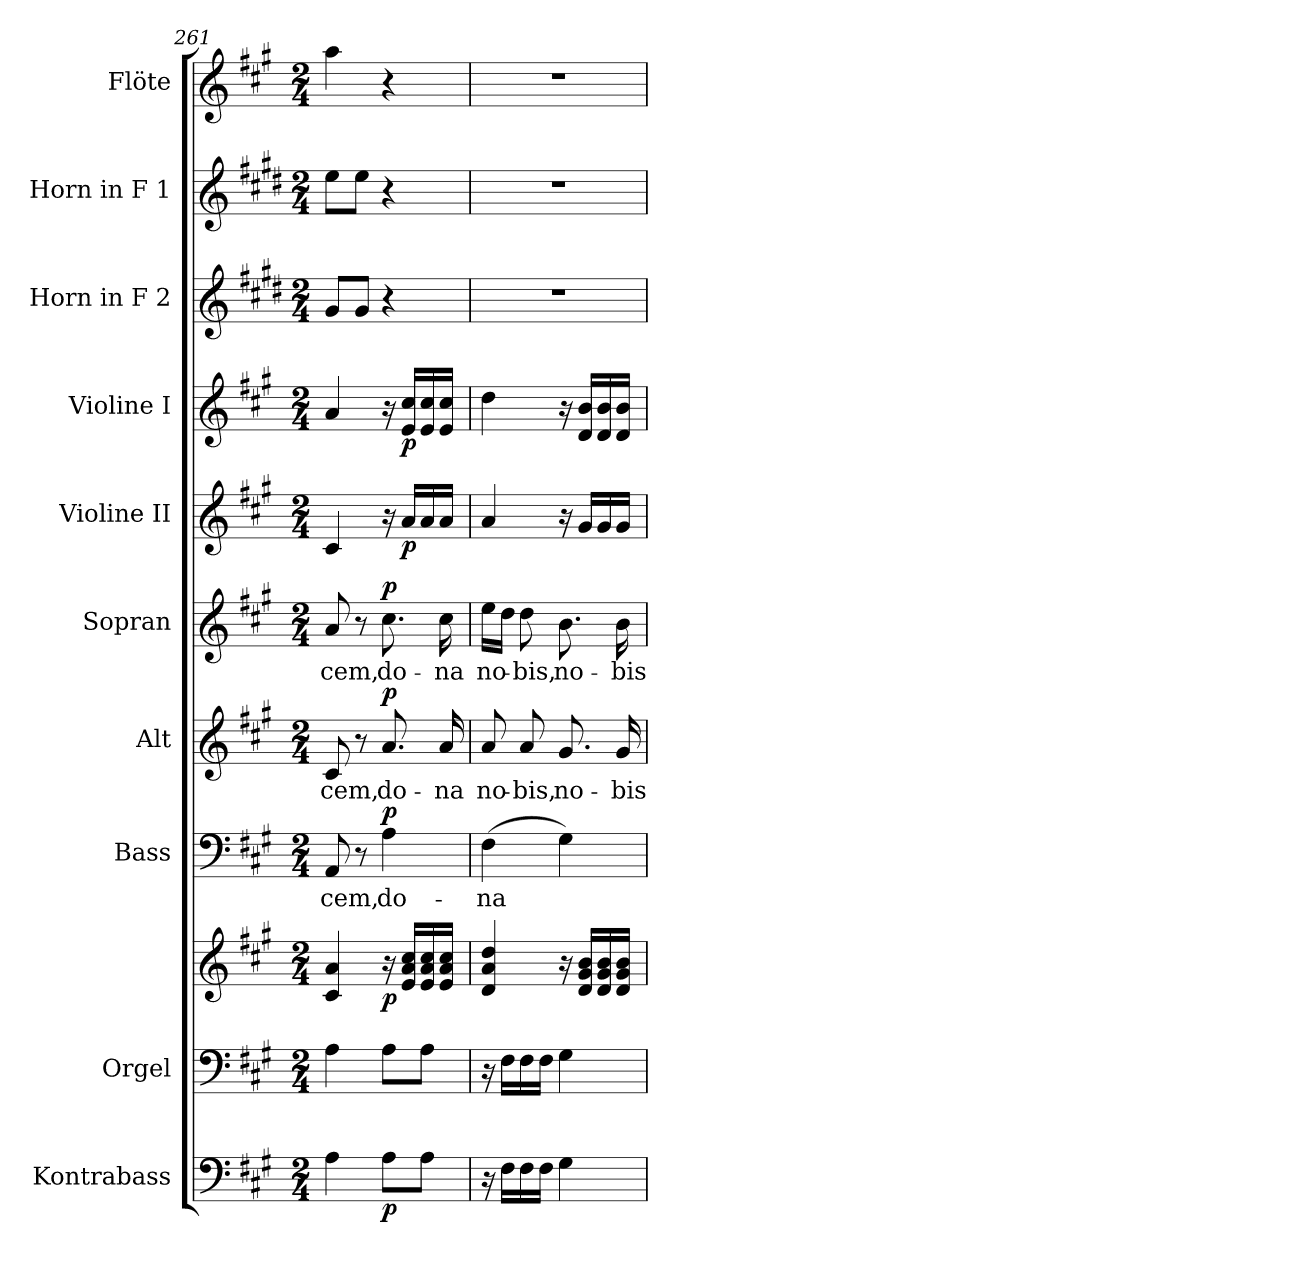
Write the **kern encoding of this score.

**kern	**dynam	**kern	**kern	**dynam	**kern	**text	**dynam	**kern	**text	**dynam	**kern	**text	**dynam	**kern	**dynam	**kern	**dynam	**kern	**kern	**kern
*part10	*part10	*part9	*part9	*part9	*part8	*part8	*part8	*part7	*part7	*part7	*part6	*part6	*part6	*part5	*part5	*part4	*part4	*part3	*part2	*part1
*staff11	*staff11	*staff10	*staff9	*staff9/10	*staff8	*staff8	*staff8	*staff7	*staff7	*staff7	*staff6	*staff6	*staff6	*staff5	*staff5	*staff4	*staff4	*staff3	*staff2	*staff1
*I"Kontrabass	*	*I"Orgel	*	*	*I"Bass	*	*	*I"Alt	*	*	*I"Sopran	*	*	*I"Violine II	*	*I"Violine I	*	*I"Horn in F 2	*I"Horn in F 1	*I"Flöte
*I'Kb.	*	*I'Org.	*	*	*I'B.	*	*	*I'A.	*	*	*I'S.	*	*	*I'Vl. II	*	*I'Vl. I	*	*	*	*I'Fl.
*clefF4	*	*clefF4	*clefG2	*	*clefF4	*	*	*clefG2	*	*	*clefG2	*	*	*clefG2	*	*clefG2	*	*clefG2	*clefG2	*clefG2
*ITrd7c12	*	*	*	*	*	*	*	*	*	*	*	*	*	*	*	*	*	*ITrd4c7	*ITrd4c7	*
*k[f#c#g#]	*	*k[f#c#g#]	*k[f#c#g#]	*	*k[f#c#g#]	*	*	*k[f#c#g#]	*	*	*k[f#c#g#]	*	*	*k[f#c#g#]	*	*k[f#c#g#]	*	*k[f#c#g#]	*k[f#c#g#]	*k[f#c#g#]
*A:	*	*A:	*A:	*	*A:	*	*	*A:	*	*	*A:	*	*	*A:	*	*A:	*	*A:	*A:	*A:
*M2/4	*	*M2/4	*M2/4	*	*M2/4	*	*	*M2/4	*	*	*M2/4	*	*	*M2/4	*	*M2/4	*	*M2/4	*M2/4	*M2/4
=261	=261	=261	=261	=261	=261	=261	=261	=261	=261	=261	=261	=261	=261	=261	=261	=261	=261	=261	=261	=261
!	!	!	!	!	!	!LO:LY:b	!	!	!LO:LY:b	!	!	!LO:LY:b	!	!	!	!	!	!	!	!
4AA\	.	4A\	4c#/ 4a/	.	8AA/	-cem,	.	8c#/	-cem,	.	8a/	-cem,	.	4c#/	.	4a/	.	8c#/L	8a\L	4aa\
.	.	.	.	.	8r	.	.	8r	.	.	8r	.	.	.	.	.	.	8c#/J	8a\J	.
!	!LO:DY:b	!	!	!LO:DY:b	!	!LO:LY:b	!LO:DY:a	!	!LO:LY:b	!LO:DY:a	!	!LO:LY:b	!LO:DY:a	!	!	!	!	!	!	!
8AA\L	p	8A\L	16r	p	4A\	do-	p	8.a/	do-	p	8.cc#\	do-	p	16r	.	16r	.	4r	4r	4r
!	!	!	!	!	!	!	!	!	!	!	!	!	!	!	!LO:DY:b	!	!LO:DY:b	!	!	!
.	.	.	16e/ 16a/ 16cc#/LL	.	.	.	.	.	.	.	.	.	.	16a/LL	p	16e/ 16cc#/LL	p	.	.	.
8AA\J	.	8A\J	16e/ 16a/ 16cc#/	.	.	.	.	.	.	.	.	.	.	16a/	.	16e/ 16cc#/	.	.	.	.
!	!	!	!	!	!	!	!	!	!LO:LY:b	!	!	!LO:LY:b	!	!	!	!	!	!	!	!
.	.	.	16e/ 16a/ 16cc#/JJ	.	.	.	.	16a/	-na	.	16cc#\	-na	.	16a/JJ	.	16e/ 16cc#/JJ	.	.	.	.
=262	=262	=262	=262	=262	=262	=262	=262	=262	=262	=262	=262	=262	=262	=262	=262	=262	=262	=262	=262	=262
!	!	!	!	!	!	!LO:LY:b	!	!	!LO:LY:b	!	!	!LO:LY:b	!	!	!	!	!	!	!	!
16r	.	16r	4d/ 4a/ 4dd/	.	(>4F#\	-na	.	8a/	no-	.	16ee\LL	no-	.	4a/	.	4dd\	.	2r	2r	2r
16FF#\LL	.	16F#\LL	.	.	.	.	.	.	.	.	16dd\JJ	.	.	.	.	.	.	.	.	.
!	!	!	!	!	!	!	!	!	!LO:LY:b	!	!	!LO:LY:b	!	!	!	!	!	!	!	!
16FF#\	.	16F#\	.	.	.	.	.	8a/	-bis,	.	8dd\	-bis,	.	.	.	.	.	.	.	.
16FF#\JJ	.	16F#\JJ	.	.	.	.	.	.	.	.	.	.	.	.	.	.	.	.	.	.
!	!	!	!	!	!	!	!	!	!LO:LY:b	!	!	!LO:LY:b	!	!	!	!	!	!	!	!
4GG#\	.	4G#\	16r	.	4G#\)	.	.	8.g#/	no-	.	8.b\	no-	.	16r	.	16r	.	.	.	.
.	.	.	16d/ 16g#/ 16b/LL	.	.	.	.	.	.	.	.	.	.	16g#/LL	.	16d/ 16b/LL	.	.	.	.
.	.	.	16d/ 16g#/ 16b/	.	.	.	.	.	.	.	.	.	.	16g#/	.	16d/ 16b/	.	.	.	.
!	!	!	!	!	!	!	!	!	!LO:LY:b	!	!	!LO:LY:b	!	!	!	!	!	!	!	!
.	.	.	16d/ 16g#/ 16b/JJ	.	.	.	.	16g#/	-bis	.	16b\	-bis	.	16g#/JJ	.	16d/ 16b/JJ	.	.	.	.
=	=	=	=	=	=	=	=	=	=	=	=	=	=	=	=	=	=	=	=	=
*-	*-	*-	*-	*-	*-	*-	*-	*-	*-	*-	*-	*-	*-	*-	*-	*-	*-	*-	*-	*-
